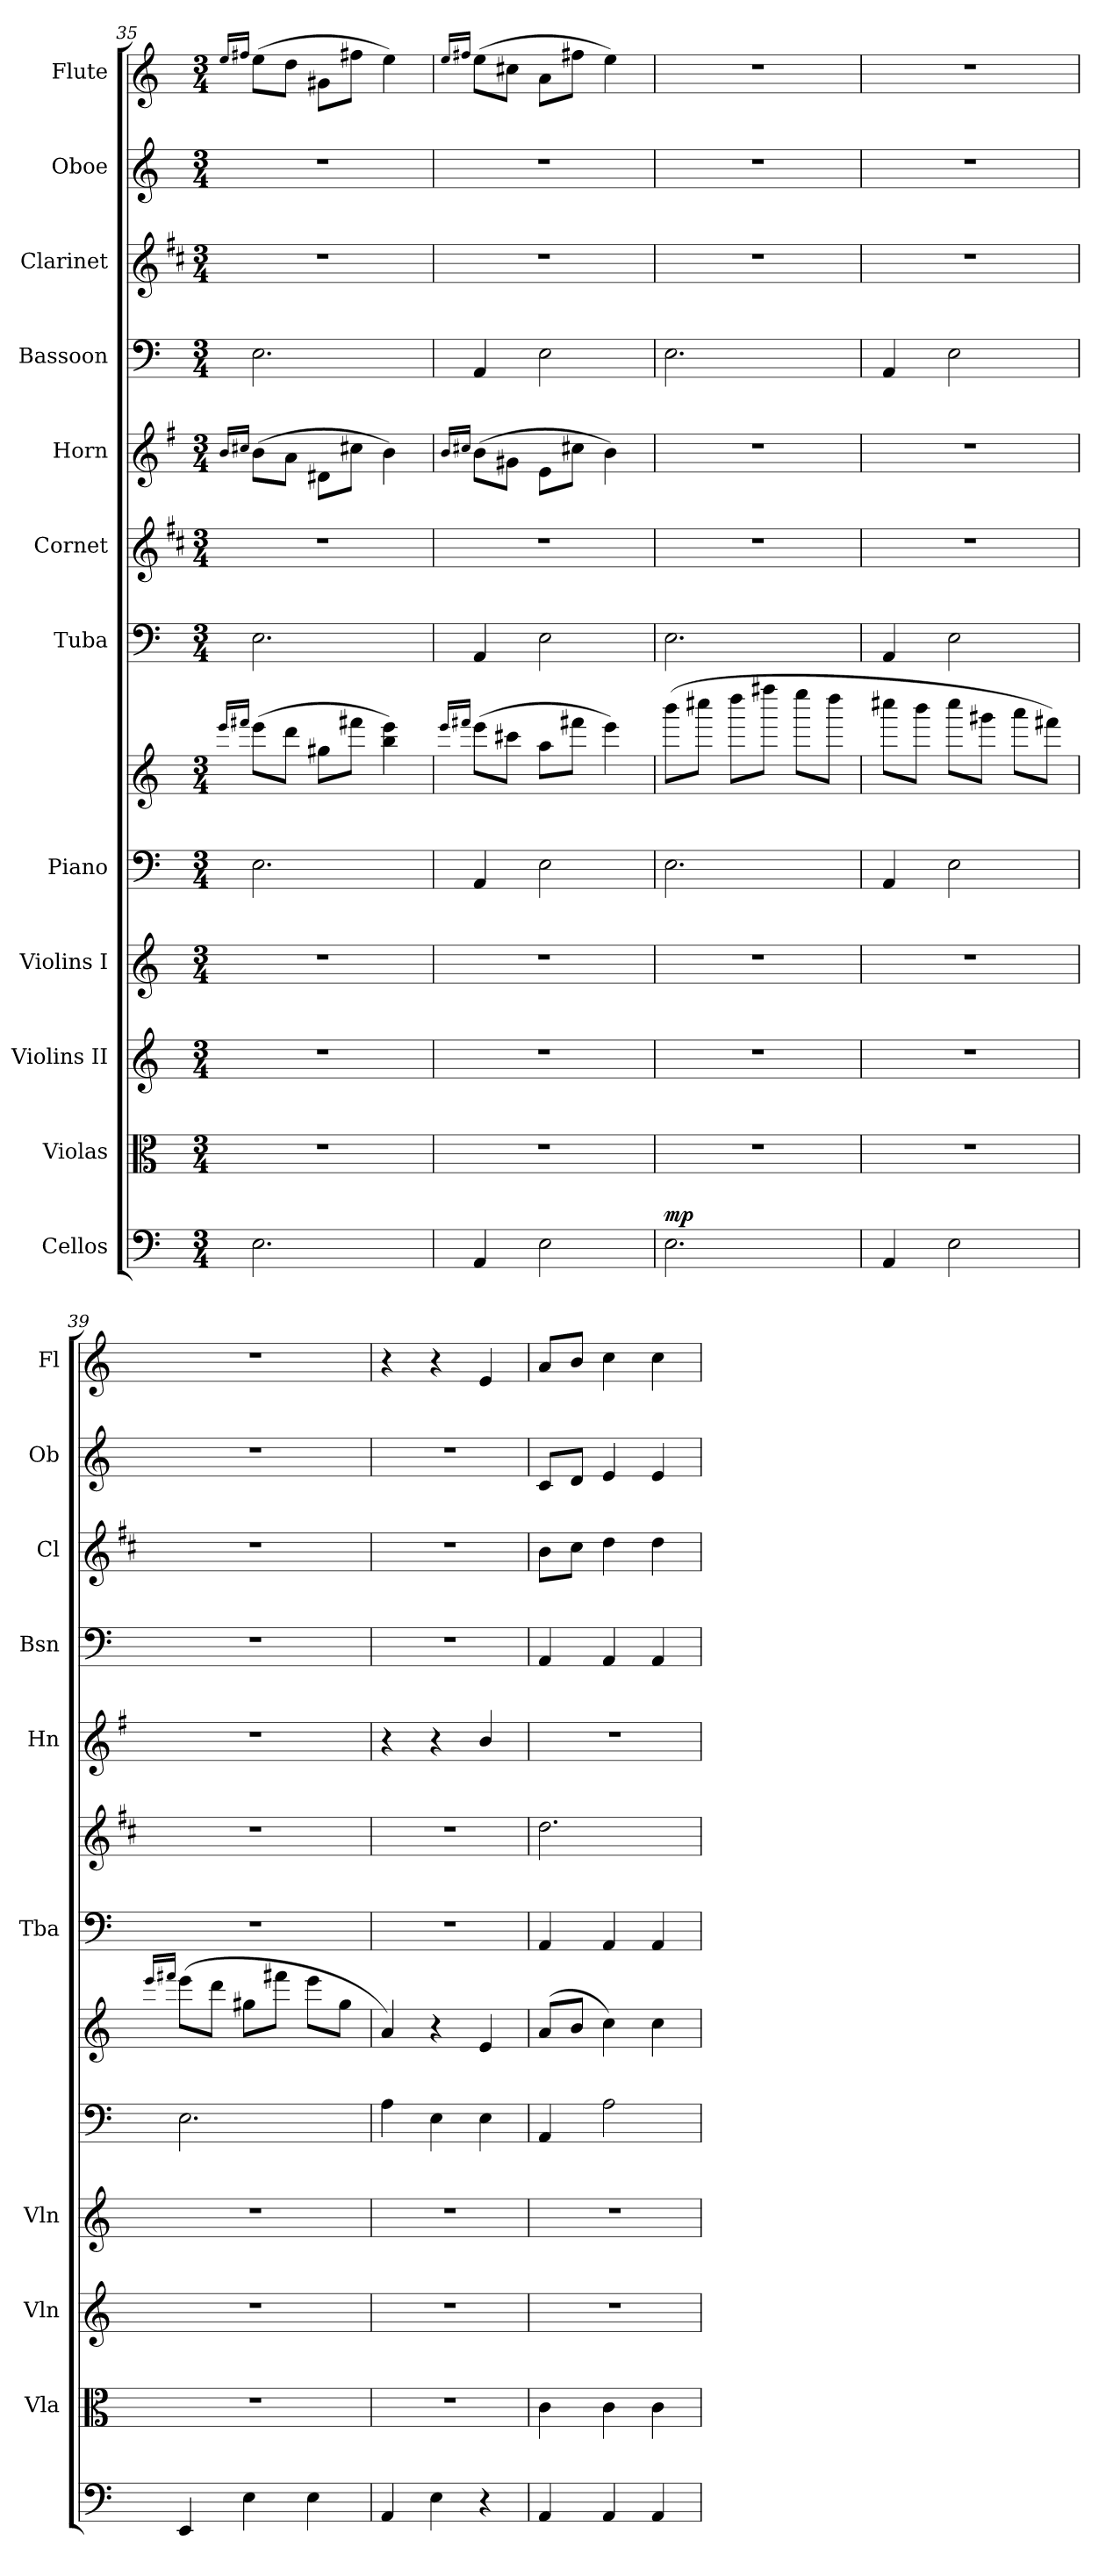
**kern	**dynam	**kern	**kern	**kern	**kern	**kern	**dynam	**kern	**kern	**kern	**kern	**kern	**kern	**kern
*part12	*part12	*part11	*part10	*part9	*part8	*part8	*part8	*part7	*part6	*part5	*part4	*part3	*part2	*part1
*staff13	*staff13	*staff12	*staff11	*staff10	*staff9	*staff8	*staff8/9	*staff7	*staff6	*staff5	*staff4	*staff3	*staff2	*staff1
*I"Cellos	*	*I"Violas	*I"Violins II	*I"Violins I	*I"Piano	*	*	*I"Tuba	*I"Cornet	*I"Horn	*I"Bassoon	*I"Clarinet	*I"Oboe	*I"Flute
*	*	*I'Vla	*I'Vln	*I'Vln	*	*	*	*I'Tba	*	*I'Hn	*I'Bsn	*I'Cl	*I'Ob	*I'Fl
*clefF4	*	*clefC3	*clefG2	*clefG2	*clefF4	*clefG2	*	*clefF4	*clefG2	*clefG2	*clefF4	*clefG2	*clefG2	*clefG2
*	*	*	*	*	*	*	*	*	*ITrd1c2	*ITrd4c7	*	*ITrd1c2	*	*
*k[]	*	*k[]	*k[]	*k[]	*k[]	*k[]	*	*k[]	*k[]	*k[]	*k[]	*k[]	*k[]	*k[]
*M3/4	*	*M3/4	*M3/4	*M3/4	*M3/4	*M3/4	*	*M3/4	*M3/4	*M3/4	*M3/4	*M3/4	*M3/4	*M3/4
=35	=35	=35	=35	=35	=35	=35	=35	=35	=35	=35	=35	=35	=35	=35
.	.	.	.	.	.	16qeee/LL	.	.	.	16qe/LL	.	.	.	16qee/LL
.	.	.	.	.	.	16qfff#X/JJ	.	.	.	16qf#X/JJ	.	.	.	16qff#X/JJ
2.E\	.	2.r	2.r	2.r	2.E\	(8eee\L	.	2.E\	2.r	(8e\L	2.E\	2.r	2.r	(8ee\L
.	.	.	.	.	.	8ddd\J	.	.	.	8d\J	.	.	.	8dd\J
.	.	.	.	.	.	8gg#X\L	.	.	.	8G#X\L	.	.	.	8g#X\L
.	.	.	.	.	.	8fff#\J	.	.	.	8f#\J	.	.	.	8ff#\J
.	.	.	.	.	.	4bb\ 4eee\)	.	.	.	4e\)	.	.	.	4ee\)
!!LO:PB:g=z
=36	=36	=36	=36	=36	=36	=36	=36	=36	=36	=36	=36	=36	=36	=36
.	.	.	.	.	.	16qeee/LL	.	.	.	16qe/LL	.	.	.	16qee/LL
.	.	.	.	.	.	16qfff#X/JJ	.	.	.	16qf#X/JJ	.	.	.	16qff#X/JJ
4AA/	.	2.r	2.r	2.r	4AA/	(8eee\L	.	4AA/	2.r	(8e\L	4AA/	2.r	2.r	(8ee\L
.	.	.	.	.	.	8ccc#X\J	.	.	.	8c#X\J	.	.	.	8cc#X\J
2E\	.	.	.	.	2E\	8aa\L	.	2E\	.	8A\L	2E\	.	.	8a\L
.	.	.	.	.	.	8fff#\J	.	.	.	8f#\J	.	.	.	8ff#\J
.	.	.	.	.	.	4eee\)	.	.	.	4e\)	.	.	.	4ee\)
=37	=37	=37	=37	=37	=37	=37	=37	=37	=37	=37	=37	=37	=37	=37
!	!LO:DY:a	!	!	!	!	!	!LO:DY:a	!	!	!	!	!	!	!
!	!	!	!	!	!	!	!LO:DY:n=1:a	!	!	!	!	!	!	!
2.E\	mp	2.r	2.r	2.r	2.E\	(8bbb\L	mp mp	2.E\	2.r	2.r	2.E\	2.r	2.r	2.r
.	.	.	.	.	.	8cccc#X\J	.	.	.	.	.	.	.	.
.	.	.	.	.	.	8dddd\L	.	.	.	.	.	.	.	.
.	.	.	.	.	.	8ffff#X\J	.	.	.	.	.	.	.	.
.	.	.	.	.	.	8eeee\L	.	.	.	.	.	.	.	.
.	.	.	.	.	.	8dddd\J	.	.	.	.	.	.	.	.
=38	=38	=38	=38	=38	=38	=38	=38	=38	=38	=38	=38	=38	=38	=38
4AA/	.	2.r	2.r	2.r	4AA/	8cccc#X\L	.	4AA/	2.r	2.r	4AA/	2.r	2.r	2.r
.	.	.	.	.	.	8bbb\J	.	.	.	.	.	.	.	.
2E\	.	.	.	.	2E\	8cccc#\L	.	2E\	.	.	2E\	.	.	.
.	.	.	.	.	.	8ggg#X\J	.	.	.	.	.	.	.	.
.	.	.	.	.	.	8aaa\L	.	.	.	.	.	.	.	.
.	.	.	.	.	.	8fff#X\J)	.	.	.	.	.	.	.	.
=39	=39	=39	=39	=39	=39	=39	=39	=39	=39	=39	=39	=39	=39	=39
.	.	.	.	.	.	16qeee/LL	.	.	.	.	.	.	.	.
.	.	.	.	.	.	16qfff#X/JJ	.	.	.	.	.	.	.	.
4EE/	.	2.r	2.r	2.r	2.E\	(8eee\L	.	2.r	2.r	2.r	2.r	2.r	2.r	2.r
.	.	.	.	.	.	8ddd\J	.	.	.	.	.	.	.	.
4E\	.	.	.	.	.	8gg#X\L	.	.	.	.	.	.	.	.
.	.	.	.	.	.	8fff#\J	.	.	.	.	.	.	.	.
4E\	.	.	.	.	.	8eee\L	.	.	.	.	.	.	.	.
.	.	.	.	.	.	8gg#\J	.	.	.	.	.	.	.	.
=40	=40	=40	=40	=40	=40	=40	=40	=40	=40	=40	=40	=40	=40	=40
4AA/	.	2.r	2.r	2.r	4A\	4a/)	.	2.r	2.r	4r	2.r	2.r	2.r	4r
4E\	.	.	.	.	4E\	4r	.	.	.	4r	.	.	.	4r
4r	.	.	.	.	4E\	4e/	.	.	.	4e/	.	.	.	4e/
!!LO:PB:g=z
=41	=41	=41	=41	=41	=41	=41	=41	=41	=41	=41	=41	=41	=41	=41
4AA/	.	4c\	2.r	2.r	4AA/	(8a/L	.	4AA/	2.cc\	2.r	4AA/	8a\L	8c/L	8a/L
.	.	.	.	.	.	8b/J	.	.	.	.	.	8b\J	8d/J	8b/J
4AA/	.	4c\	.	.	2A\	4cc\)	.	4AA/	.	.	4AA/	4cc\	4e/	4cc\
4AA/	.	4c\	.	.	.	4cc\	.	4AA/	.	.	4AA/	4cc\	4e/	4cc\
=	=	=	=	=	=	=	=	=	=	=	=	=	=	=
*-	*-	*-	*-	*-	*-	*-	*-	*-	*-	*-	*-	*-	*-	*-
